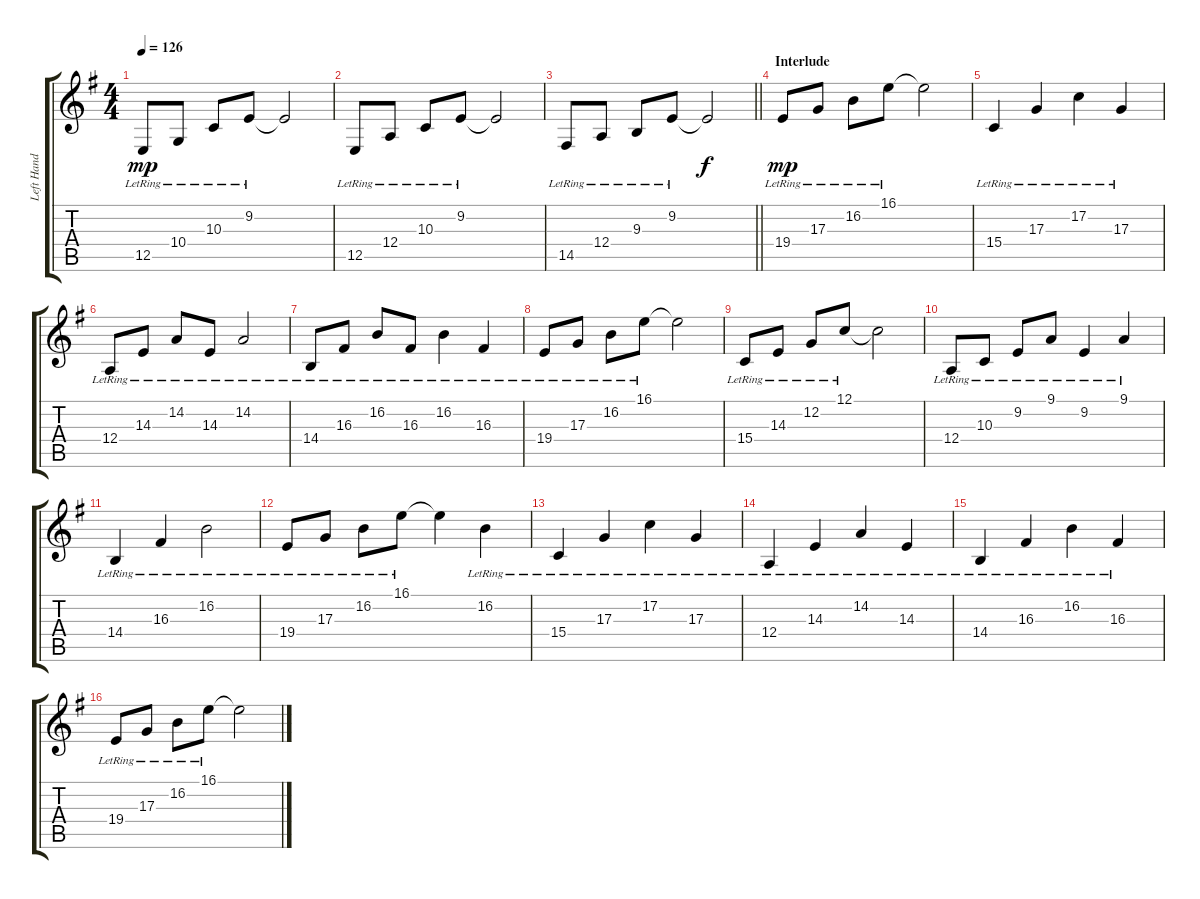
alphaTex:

\track ("Left Hand Piano" "Left Hand ") {instrument acousticgrandpiano}
\staff {score tabs}
\tuning (C4 G3 D3 A2 E2 B1) {hide}
\ts (4 4)
\tempo 126
\clef g2
\ks eminor
12.5{lr}.8{dy mp} 10.4{lr}.8 10.3{lr}.8 9.2{lr}.8 9.2{t}.2 |
12.5{lr}.8 12.4{lr}.8 10.3{lr}.8 9.2{lr}.8 9.2{t}.2 |
\barLineRight lightlight
14.5{lr}.8 12.4{lr}.8 9.3{lr}.8 9.2{lr}.8 9.2{t}.2{dy f} |
\section ("" "Interlude")
19.4{lr}.8{dy mp} 17.3{lr}.8 16.2{lr}.8 16.1{lr}.8 16.1{t}.2 |
15.4{lr}.4 17.3{lr}.4 17.2{lr}.4 17.3{lr}.4 |
12.4{lr}.8 14.3{lr}.8 14.2{lr}.8 14.3{lr}.8 14.2{lr}.2 |
14.4{lr}.8 16.3{lr}.8 16.2{lr}.8 16.3{lr}.8 16.2{lr}.4 16.3{lr}.4 |
19.4{lr}.8 17.3{lr}.8 16.2{lr}.8 16.1{lr}.8 16.1{t}.2 |
15.4{lr}.8 14.3{lr}.8 12.2{lr}.8 12.1{lr}.8 12.1{t}.2 |
12.4{lr}.8 10.3{lr}.8 9.2{lr}.8 9.1{lr}.8 9.2{lr}.4 9.1{lr}.4 |
14.4{lr}.4 16.3{lr}.4 16.2{lr}.2 |
19.4{lr}.8 17.3{lr}.8 16.2{lr}.8 16.1{lr}.8 16.1{t}.4 16.2{lr}.4 |
15.4{lr}.4 17.3{lr}.4 17.2{lr}.4 17.3{lr}.4 |
12.4{lr}.4 14.3{lr}.4 14.2{lr}.4 14.3{lr}.4 |
14.4{lr}.4 16.3{lr}.4 16.2{lr}.4 16.3{lr}.4 |
19.4{lr}.8 17.3{lr}.8 16.2{lr}.8 16.1{lr}.8 16.1{t}.2
